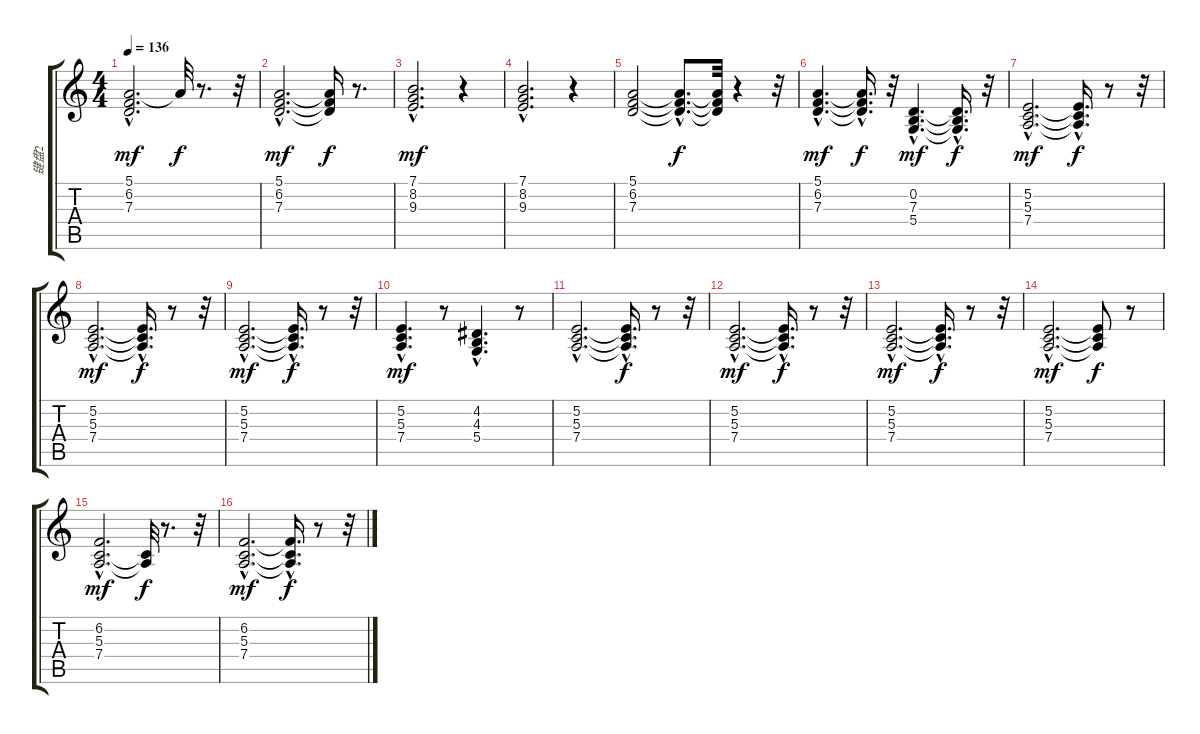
\track ("键盘2" "键盘2") {instrument stringensemble1}
\staff {score tabs}
\tuning (E4 B3 G3 D3 A2 E2) {hide}
\ts (4 4)
\tempo 136
\clef g2
\ks c
(5.1{hac} 6.2{hac} 7.3{hac}).2{d dy mf} 5.1{t}.32{dy f} r.8{d} r.32 |
(5.1{hac} 6.2{hac} 7.3{hac}).2{d dy mf} (5.1{t} 6.2{t} 7.3{t}).16{dy f} r.8{d} |
(7.1{hac} 8.2{hac} 9.3{hac}).2{d dy mf} r.4 |
(7.1{hac} 8.2{hac} 9.3{hac}).2{d} r.4 |
(5.1 6.2 7.3).2 (5.1{hac t} 6.2{hac t} 7.3{hac t}).8{d dy f} (5.1{t} 6.2{t} 7.3{t}).32 r.4 r.32 |
(5.1{hac} 6.2{hac} 7.3{hac}).4{d dy mf} (5.1{hac t} 6.2{hac t} 7.3{hac t}).16{d dy f} r.32 (0.2{hac} 7.3{hac} 5.4{hac}).4{d dy mf} (0.2{hac t} 7.3{hac t} 5.4{hac t}).16{d dy f} r.32 |
(5.2{hac} 5.3{hac} 7.4{hac}).2{d dy mf} (5.2{t} 5.3{hac t} 7.4{hac t}).16{d dy f} r.8 r.32 |
(5.2{hac} 5.3{hac} 7.4{hac}).2{d dy mf} (5.2{t} 5.3{hac t} 7.4{t}).16{d dy f} r.8 r.32 |
(5.2{hac} 5.3{hac} 7.4{hac}).2{d dy mf} (5.2{t} 5.3{hac t} 7.4{t}).16{d dy f} r.8 r.32 |
(5.2{hac} 5.3{hac} 7.4{hac}).4{d dy mf} r.8 (4.2{hac} 4.3{hac} 5.4{hac}).4{d} r.8 |
(5.2{hac} 5.3{hac} 7.4{hac}).2{d} (5.2{t} 5.3{hac t} 7.4{hac t}).16{d dy f} r.8 r.32 |
(5.2{hac} 5.3{hac} 7.4{hac}).2{d dy mf} (5.2{t} 5.3{hac t} 7.4{t}).16{d dy f} r.8 r.32 |
(5.2{hac} 5.3{hac} 7.4{hac}).2{d dy mf} (5.2{t} 5.3{hac t} 7.4{t}).16{d dy f} r.8 r.32 |
(5.2{hac} 5.3{hac} 7.4{hac}).2{d dy mf} (5.2{t} 5.3{t} 7.4{t}).8{dy f} r.8 |
(6.2{hac} 5.3{hac} 7.4{hac}).2{d dy mf} (5.3{t} 7.4{t}).32{dy f} r.8{d} r.32 |
(6.2{hac} 5.3{hac} 7.4{hac}).2{d dy mf} (6.2{hac t} 5.3{hac t} 7.4{hac t}).16{d dy f} r.8 r.32
